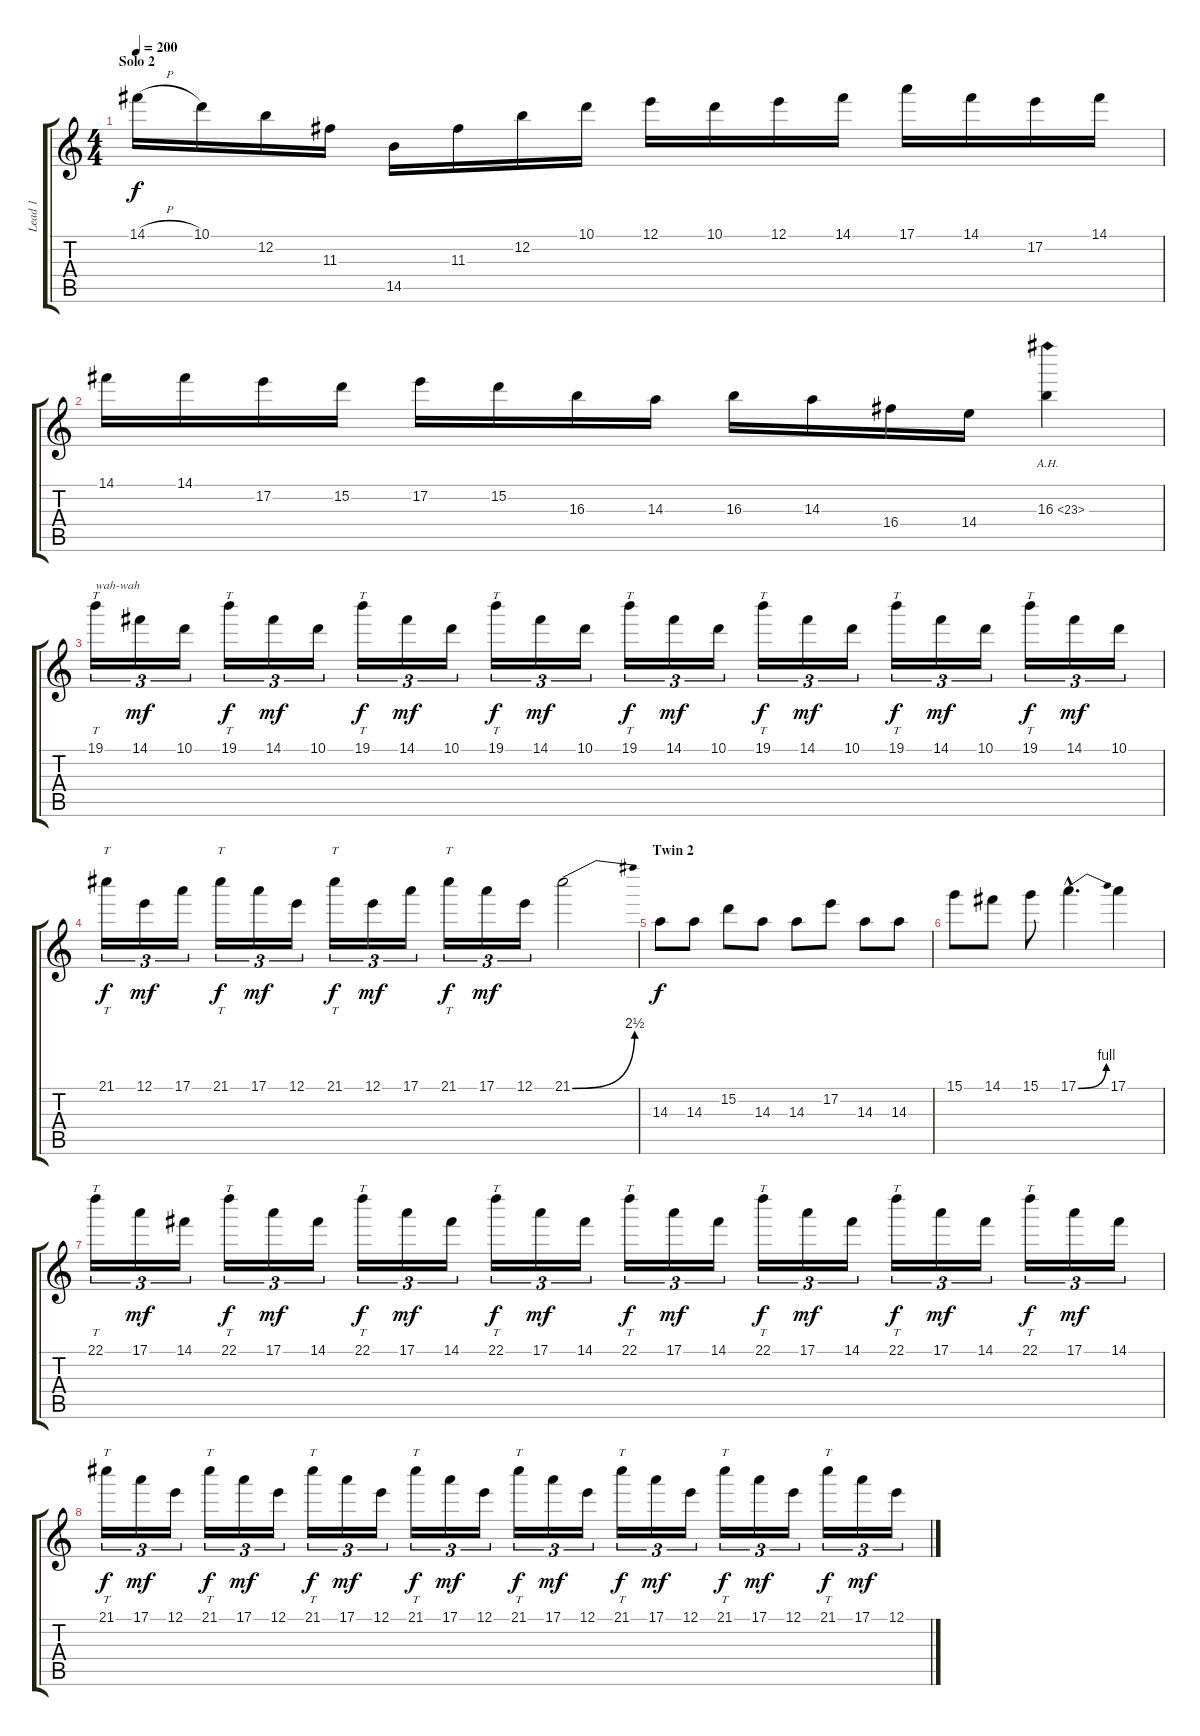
\track ("Lead 1" "Lead 1") {instrument overdrivenguitar}
\staff {score tabs}
\tuning (E4 B3 G3 D3 A2 E2) {hide}
\ts (4 4)
\section ("" "Solo 2")
\tempo 200
\clef g2
\ks c
14.1{h}.16{dy f} 10.1.16 12.2.16 11.3.16 14.5.16 11.3.16 12.2.16 10.1.16 12.1.16 10.1.16 12.1.16 14.1.16 17.1.16 14.1.16 17.2.16 14.1.16 |
14.1.16 14.1.16 17.2.16 15.2.16 17.2.16 15.2.16 16.3.16 14.3.16 16.3.16 14.3.16 16.4.16 14.4.16 16.3{ah 7}.4 |
19.1.16{tt tu (3 2) txt "wah-wah"} 14.1.16{tu (3 2) dy mf} 10.1.16{tu (3 2)} 19.1.16{tt tu (3 2) dy f} 14.1.16{tu (3 2) dy mf} 10.1.16{tu (3 2)} 19.1.16{tt tu (3 2) dy f} 14.1.16{tu (3 2) dy mf} 10.1.16{tu (3 2)} 19.1.16{tt tu (3 2) dy f} 14.1.16{tu (3 2) dy mf} 10.1.16{tu (3 2)} 19.1.16{tt tu (3 2) dy f} 14.1.16{tu (3 2) dy mf} 10.1.16{tu (3 2)} 19.1.16{tt tu (3 2) dy f} 14.1.16{tu (3 2) dy mf} 10.1.16{tu (3 2)} 19.1.16{tt tu (3 2) dy f} 14.1.16{tu (3 2) dy mf} 10.1.16{tu (3 2)} 19.1.16{tt tu (3 2) dy f} 14.1.16{tu (3 2) dy mf} 10.1.16{tu (3 2)} |
21.1.16{tt tu (3 2) dy f} 12.1.16{tu (3 2) dy mf} 17.1.16{tu (3 2)} 21.1.16{tt tu (3 2) dy f} 17.1.16{tu (3 2) dy mf} 12.1.16{tu (3 2)} 21.1.16{tt tu (3 2) dy f} 12.1.16{tu (3 2) dy mf} 17.1.16{tu (3 2)} 21.1.16{tt tu (3 2) dy f} 17.1.16{tu (3 2) dy mf} 12.1.16{tu (3 2)} 21.1{be (bend 0 0 60 10)}.2 |
\section ("" "Twin 2")
14.3.8{dy f} 14.3.8 15.2.8 14.3.8 14.3.8 17.2.8 14.3.8 14.3.8 |
15.1.8 14.1.8 15.1.8 17.1{be (bend 0 0 60 4) hac}.4{d} 17.1.4 |
22.1.16{tt tu (3 2)} 17.1.16{tu (3 2) dy mf} 14.1.16{tu (3 2)} 22.1.16{tt tu (3 2) dy f} 17.1.16{tu (3 2) dy mf} 14.1.16{tu (3 2)} 22.1.16{tt tu (3 2) dy f} 17.1.16{tu (3 2) dy mf} 14.1.16{tu (3 2)} 22.1.16{tt tu (3 2) dy f} 17.1.16{tu (3 2) dy mf} 14.1.16{tu (3 2)} 22.1.16{tt tu (3 2) dy f} 17.1.16{tu (3 2) dy mf} 14.1.16{tu (3 2)} 22.1.16{tt tu (3 2) dy f} 17.1.16{tu (3 2) dy mf} 14.1.16{tu (3 2)} 22.1.16{tt tu (3 2) dy f} 17.1.16{tu (3 2) dy mf} 14.1.16{tu (3 2)} 22.1.16{tt tu (3 2) dy f} 17.1.16{tu (3 2) dy mf} 14.1.16{tu (3 2)} |
21.1.16{tt tu (3 2) dy f} 17.1.16{tu (3 2) dy mf} 12.1.16{tu (3 2)} 21.1.16{tt tu (3 2) dy f} 17.1.16{tu (3 2) dy mf} 12.1.16{tu (3 2)} 21.1.16{tt tu (3 2) dy f} 17.1.16{tu (3 2) dy mf} 12.1.16{tu (3 2)} 21.1.16{tt tu (3 2) dy f} 17.1.16{tu (3 2) dy mf} 12.1.16{tu (3 2)} 21.1.16{tt tu (3 2) dy f} 17.1.16{tu (3 2) dy mf} 12.1.16{tu (3 2)} 21.1.16{tt tu (3 2) dy f} 17.1.16{tu (3 2) dy mf} 12.1.16{tu (3 2)} 21.1.16{tt tu (3 2) dy f} 17.1.16{tu (3 2) dy mf} 12.1.16{tu (3 2)} 21.1.16{tt tu (3 2) dy f} 17.1.16{tu (3 2) dy mf} 12.1.16{tu (3 2)}
